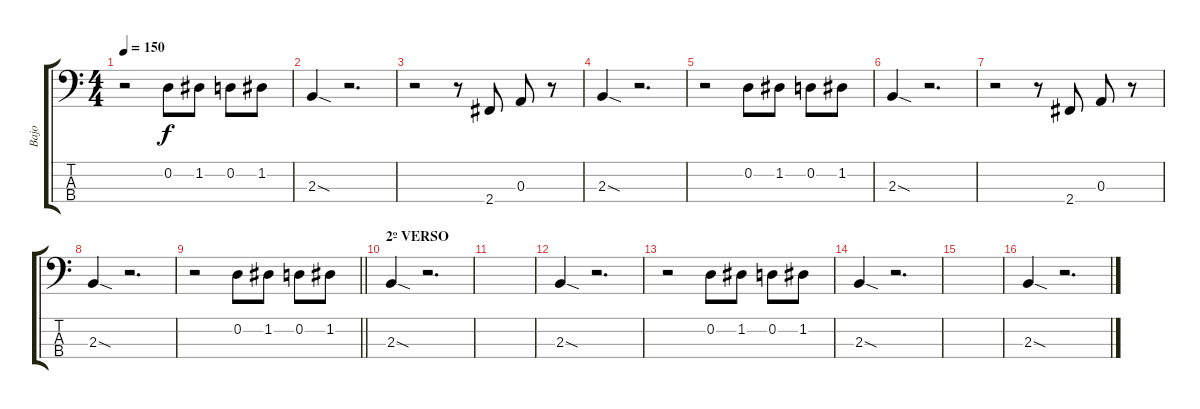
\track ("Bajo" "Bajo") {instrument electricbassfinger}
\staff {score tabs}
\tuning (G2 D2 A1 E1) {hide}
\ts (4 4)
\tempo 150
\clef f4
\ks c
r.2{dy f} 0.2.8 1.2.8 0.2.8 1.2.8 |
2.3{sod}.4 r.2{d} |
r.2 r.8 2.4.8 0.3.8 r.8 |
2.3{sod}.4 r.2{d} |
r.2 0.2.8 1.2.8 0.2.8 1.2.8 |
2.3{sod}.4 r.2{d} |
r.2 r.8 2.4.8 0.3.8 r.8 |
2.3{sod}.4 r.2{d} |
\barLineRight lightlight
r.2 0.2.8 1.2.8 0.2.8 1.2.8 |
\section ("" "2º VERSO")
2.3{sod}.4 r.2{d} |
|
2.3{sod}.4 r.2{d} |
r.2 0.2.8 1.2.8 0.2.8 1.2.8 |
2.3{sod}.4 r.2{d} |
|
2.3{sod}.4 r.2{d}
